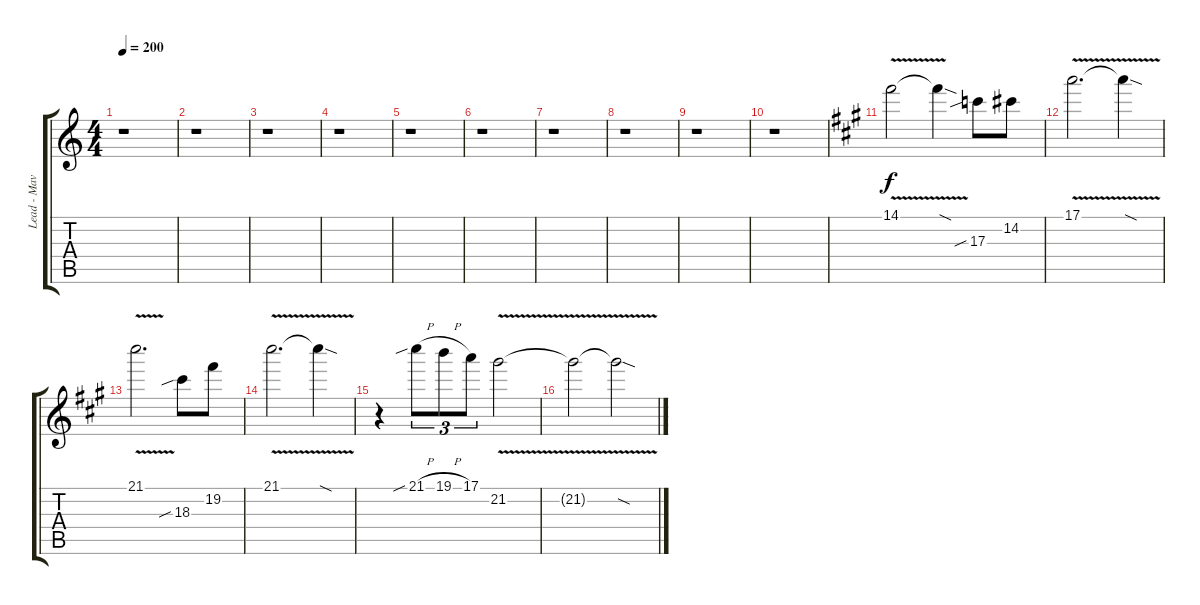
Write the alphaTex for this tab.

\track ("Lead - Mavrin" "Lead - Mav") {instrument distortionguitar}
\staff {score tabs}
\tuning (E4 B3 G3 D3 A2 E2) {hide}
\ts (4 4)
\tempo 200
\clef g2
\ks c
r.1{dy f} |
r.1 |
r.1 |
r.1 |
r.1 |
r.1 |
r.1 |
r.1 |
r.1 |
r.1 |
\ks a
14.1{v}.2 14.1{sod t}.4 17.3{sib}.8 14.2.8 |
17.1{v}.2{d} 17.1{sod t}.4 |
21.1{v}.2{d} 18.3{sib}.8 19.2.8 |
21.1{v}.2{d} 21.1{sod t}.4 |
r.4 21.1{sib h}.8{tu (3 2)} 19.1{h}.8{tu (3 2)} 17.1.8{tu (3 2)} 21.2{v}.2 |
21.2{v t}.2 21.2{sod t}.2
